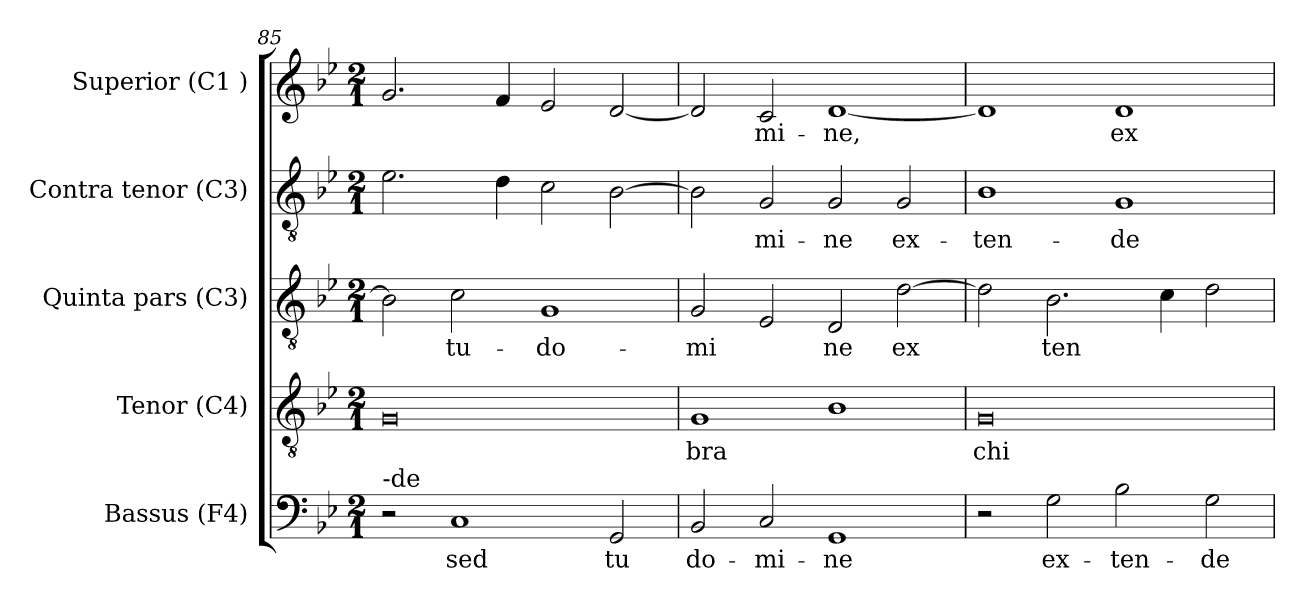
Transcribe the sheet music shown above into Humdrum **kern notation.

**kern	**text	**kern	**text	**kern	**text	**kern	**text	**kern	**text
*part5	*part5	*part4	*part4	*part3	*part3	*part2	*part2	*part1	*part1
*staff5	*staff5	*staff4	*staff4	*staff3	*staff3	*staff2	*staff2	*staff1	*staff1
*I"Bassus (F4)	*	*I"Tenor (C4)	*	*I"Quinta pars (C3)	*	*I"Contra tenor (C3)	*	*I"Superior (C1 )	*
*I'B.	*	*I'T.	*	*I'QP.	*	*I'C.	*	*I'S.	*
!!LO:PB:g=z
*clefF4	*	*clefGv2	*	*clefGv2	*	*clefGv2	*	*clefG2	*
*k[b-e-]	*	*k[b-e-]	*	*k[b-e-]	*	*k[b-e-]	*	*k[b-e-]	*
*B-:	*	*B-:	*	*B-:	*	*B-:	*	*B-:	*
*M2/1	*	*M2/1	*	*M2/1	*	*M2/1	*	*M2/1	*
=85	=85	=85	=85	=85	=85	=85	=85	=85	=85
!LO:TX:a:t=-de	!	!	!	!	!	!	!	!	!
!	!	!	!LO:LY:b:rj	!	!LO:LY:b:rj	!	!LO:LY:b:rj	!	!LO:LY:b:rj
2r	.	0G	--	2B-\]	.	2.e-\	--	2.g/	--
!	!LO:LY:b:rj	!	!	!	!LO:LY:b:rj	!	!	!	!
1C	sed	.	.	2c\	tu-	.	.	.	.
!	!	!	!	!	!	!	!LO:LY:b:rj	!	!LO:LY:b:rj
.	.	.	.	.	.	4d\	--	4f/	--
!	!	!	!	!	!LO:LY:b:rj	!	!LO:LY:b:rj	!	!LO:LY:b:rj
.	.	.	.	1G	-do-	2c\	--	2e-/	--
!	!LO:LY:b:rj	!	!	!	!	!	!LO:LY:b:rj	!	!LO:LY:b:rj
2GG/	tu	.	.	.	.	[>2B-\	--	[<2d/	--
=86	=86	=86	=86	=86	=86	=86	=86	=86	=86
!	!LO:LY:b:rj	!	!LO:LY:b:rj	!	!LO:LY:b:rj	!	!LO:LY:b:rj	!	!LO:LY:b:rj
2BB-/	do-	1G	-bra-	2G/	-mi-	2B-\]	--	2d/]	--
!	!LO:LY:b:rj	!	!	!	!LO:LY:b:rj	!	!LO:LY:b:rj	!	!LO:LY:b:rj
2C/	-mi-	.	.	2E-/	--	2G/	-mi-	2c/	-mi-
!	!LO:LY:b:rj	!	!LO:LY:b:rj	!	!LO:LY:b:rj	!	!LO:LY:b:rj	!	!LO:LY:b:rj
1GG	-ne	1B-	--	2D/	-ne	2G/	-ne	[<1d	-ne,
!	!	!	!	!	!LO:LY:b:rj	!	!LO:LY:b:rj	!	!
.	.	.	.	[>2d\	ex-	2G/	ex-	.	.
=87	=87	=87	=87	=87	=87	=87	=87	=87	=87
!	!	!	!LO:LY:b:rj	!	!LO:LY:b:rj	!	!LO:LY:b:rj	!	!LO:LY:b:rj
2r	.	0G	-chi-	2d\]	--	1B-	-ten-	1d]	.
!	!LO:LY:b:rj	!	!	!	!LO:LY:b:rj	!	!	!	!
2G\	ex-	.	.	2.B-\	-ten-	.	.	.	.
!	!LO:LY:b:rj	!	!	!	!	!	!LO:LY:b:rj	!	!LO:LY:b:rj
2B-\	-ten-	.	.	.	.	1G	-de	1d	ex-
!	!	!	!	!	!LO:LY:b:rj	!	!	!	!
.	.	.	.	4c\	--	.	.	.	.
!	!LO:LY:b:rj	!	!	!	!LO:LY:b:rj	!	!	!	!
2G\	-de	.	.	2d\	--	.	.	.	.
=	=	=	=	=	=	=	=	=	=
*-	*-	*-	*-	*-	*-	*-	*-	*-	*-
